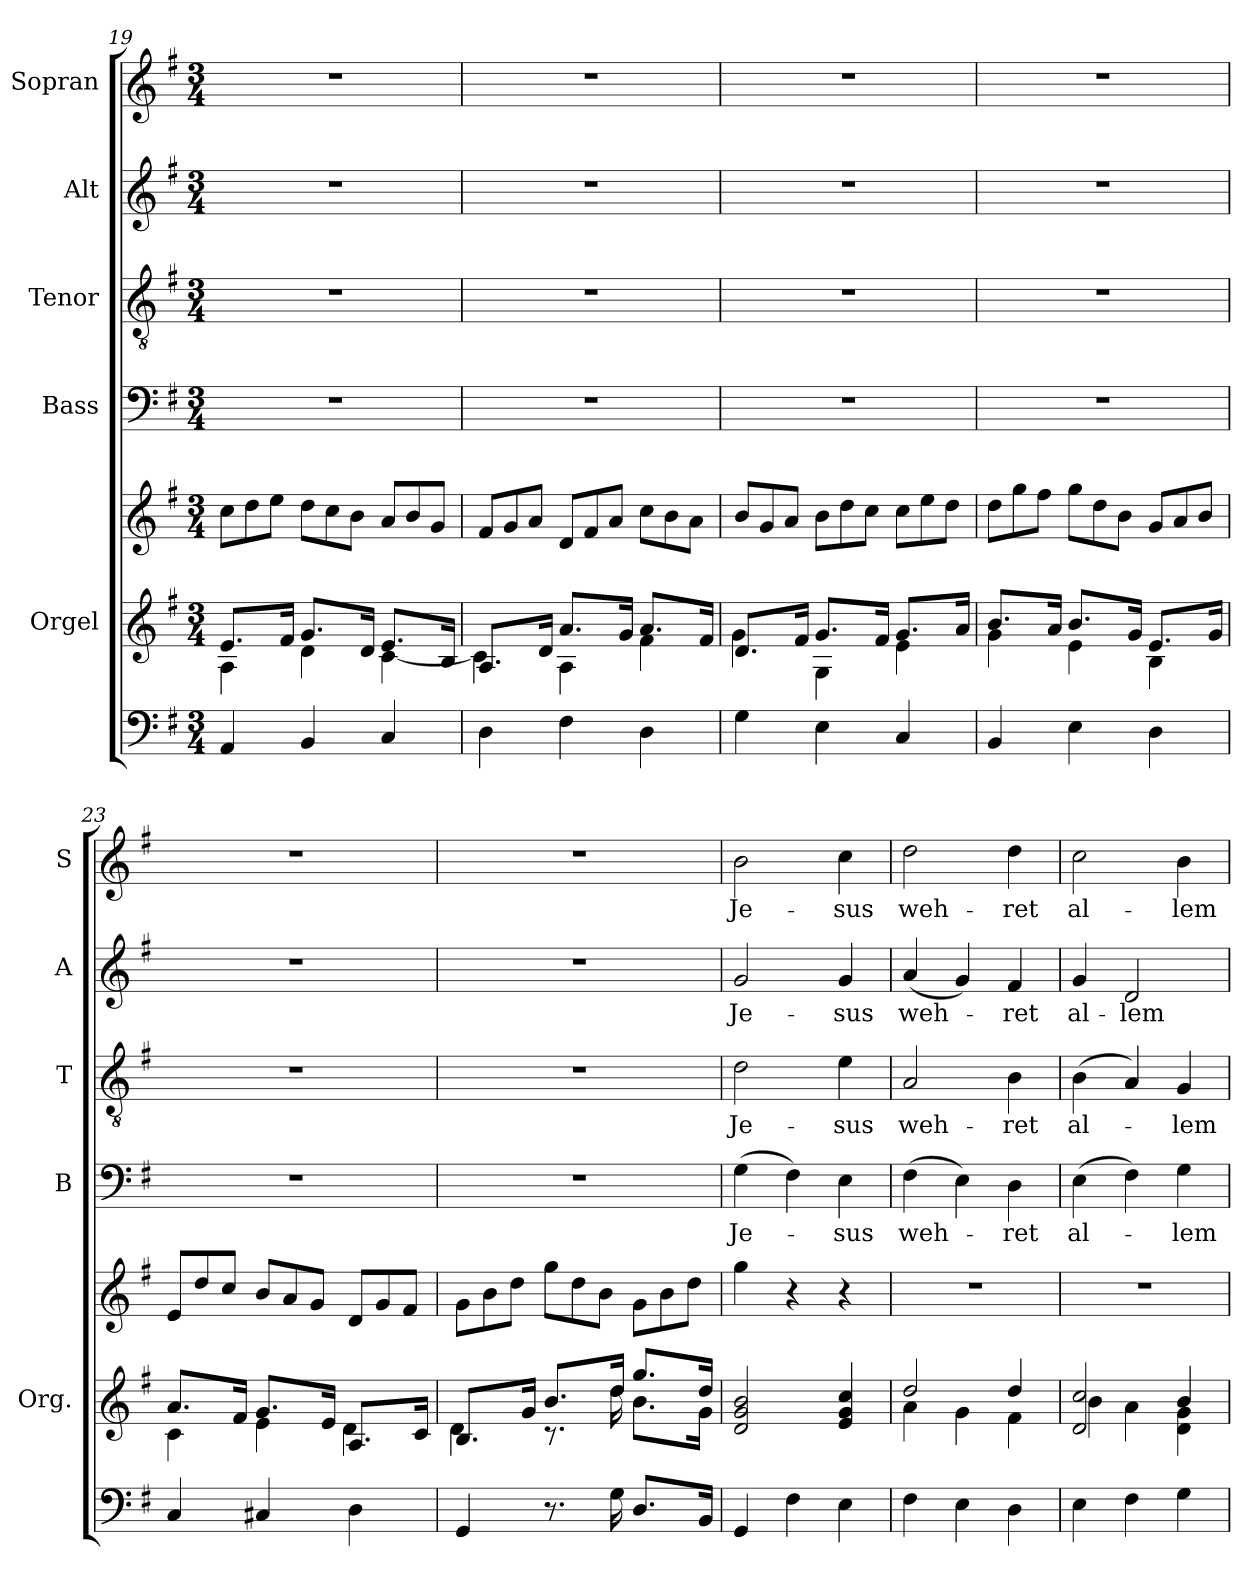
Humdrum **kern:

**kern	**kern	**kern	**kern	**text	**kern	**text	**kern	**text	**kern	**text
*part6	*part5	*part5	*part4	*part4	*part3	*part3	*part2	*part2	*part1	*part1
*staff7	*staff6	*staff5	*staff4	*staff4	*staff3	*staff3	*staff2	*staff2	*staff1	*staff1
*	*I"Orgel	*	*I"Bass	*	*I"Tenor	*	*I"Alt	*	*I"Sopran	*
*	*I'Org.	*	*I'B	*	*I'T	*	*I'A	*	*I'S	*
*clefF4	*clefG2	*clefG2	*clefF4	*	*clefGv2	*	*clefG2	*	*clefG2	*
*ITrd7c12	*	*	*	*	*	*	*	*	*	*
*k[f#]	*k[f#]	*k[f#]	*k[f#]	*	*k[f#]	*	*k[f#]	*	*k[f#]	*
*G:	*G:	*G:	*G:	*	*G:	*	*G:	*	*G:	*
*M3/4	*M3/4	*M3/4	*M3/4	*	*M3/4	*	*M3/4	*	*M3/4	*
=19	=19	=19	=19	=19	=19	=19	=19	=19	=19	=19
*	*^	*	*	*	*	*	*	*	*	*
*	*	*	*Xtuplet	*	*	*	*	*	*	*	*
4AAA/	8.e/L	4A\	12cc\L	2.r	.	2.r	.	2.r	.	2.r	.
.	.	.	12dd\	.	.	.	.	.	.	.	.
.	.	.	12ee\J	.	.	.	.	.	.	.	.
.	16f#/Jk	.	.	.	.	.	.	.	.	.	.
4BBB/	8.g/L	4d\	12dd\L	.	.	.	.	.	.	.	.
.	.	.	12cc\	.	.	.	.	.	.	.	.
.	.	.	12b\J	.	.	.	.	.	.	.	.
.	16d/Jk	.	.	.	.	.	.	.	.	.	.
4CC/	8.e/L	[<4c\	12a/L	.	.	.	.	.	.	.	.
.	.	.	12b/	.	.	.	.	.	.	.	.
.	.	.	12g/J	.	.	.	.	.	.	.	.
.	16B/Jk	.	.	.	.	.	.	.	.	.	.
!!LO:LB:g=z
=20	=20	=20	=20	=20	=20	=20	=20	=20	=20	=20	=20
4DD\	8.A/L	4c\]	12f#/L	2.r	.	2.r	.	2.r	.	2.r	.
.	.	.	12g/	.	.	.	.	.	.	.	.
.	.	.	12a/J	.	.	.	.	.	.	.	.
.	16d/Jk	.	.	.	.	.	.	.	.	.	.
4FF#\	8.a/L	4A\	12d/L	.	.	.	.	.	.	.	.
.	.	.	12f#/	.	.	.	.	.	.	.	.
.	.	.	12a/J	.	.	.	.	.	.	.	.
.	16g/Jk	.	.	.	.	.	.	.	.	.	.
4DD\	8.a/L	4f#\	12cc\L	.	.	.	.	.	.	.	.
.	.	.	12b\	.	.	.	.	.	.	.	.
.	.	.	12a\J	.	.	.	.	.	.	.	.
.	16f#/Jk	.	.	.	.	.	.	.	.	.	.
=21	=21	=21	=21	=21	=21	=21	=21	=21	=21	=21	=21
4GG\	8.d/L	4g\	12b/L	2.r	.	2.r	.	2.r	.	2.r	.
.	.	.	12g/	.	.	.	.	.	.	.	.
.	.	.	12a/J	.	.	.	.	.	.	.	.
.	16f#/Jk	.	.	.	.	.	.	.	.	.	.
4EE\	8.g/L	4G\	12b\L	.	.	.	.	.	.	.	.
.	.	.	12dd\	.	.	.	.	.	.	.	.
.	.	.	12cc\J	.	.	.	.	.	.	.	.
.	16f#/Jk	.	.	.	.	.	.	.	.	.	.
4CC/	8.g/L	4e\	12cc\L	.	.	.	.	.	.	.	.
.	.	.	12ee\	.	.	.	.	.	.	.	.
.	.	.	12dd\J	.	.	.	.	.	.	.	.
.	16a/Jk	.	.	.	.	.	.	.	.	.	.
=22	=22	=22	=22	=22	=22	=22	=22	=22	=22	=22	=22
4BBB/	8.b/L	4g\	12dd\L	2.r	.	2.r	.	2.r	.	2.r	.
.	.	.	12gg\	.	.	.	.	.	.	.	.
.	.	.	12ff#\J	.	.	.	.	.	.	.	.
.	16a/Jk	.	.	.	.	.	.	.	.	.	.
4EE\	8.b/L	4e\	12gg\L	.	.	.	.	.	.	.	.
.	.	.	12dd\	.	.	.	.	.	.	.	.
.	.	.	12b\J	.	.	.	.	.	.	.	.
.	16g/Jk	.	.	.	.	.	.	.	.	.	.
4DD\	8.e/L	4B\	12g/L	.	.	.	.	.	.	.	.
.	.	.	12a/	.	.	.	.	.	.	.	.
.	.	.	12b/J	.	.	.	.	.	.	.	.
.	16g/Jk	.	.	.	.	.	.	.	.	.	.
=23	=23	=23	=23	=23	=23	=23	=23	=23	=23	=23	=23
4CC/	8.a/L	4c\	12e/L	2.r	.	2.r	.	2.r	.	2.r	.
.	.	.	12dd/	.	.	.	.	.	.	.	.
.	.	.	12cc/J	.	.	.	.	.	.	.	.
.	16f#/Jk	.	.	.	.	.	.	.	.	.	.
4CC#X/	8.g/L	4e\	12b/L	.	.	.	.	.	.	.	.
.	.	.	12a/	.	.	.	.	.	.	.	.
.	.	.	12g/J	.	.	.	.	.	.	.	.
.	16e/Jk	.	.	.	.	.	.	.	.	.	.
4DD\	8.A/L	4d\	12d/L	.	.	.	.	.	.	.	.
.	.	.	12g/	.	.	.	.	.	.	.	.
.	.	.	12f#/J	.	.	.	.	.	.	.	.
.	16c/Jk	.	.	.	.	.	.	.	.	.	.
=24	=24	=24	=24	=24	=24	=24	=24	=24	=24	=24	=24
4GGG/	8.B/L	4d\	12g\L	2.r	.	2.r	.	2.r	.	2.r	.
.	.	.	12b\	.	.	.	.	.	.	.	.
.	.	.	12dd\J	.	.	.	.	.	.	.	.
.	16g/Jk	.	.	.	.	.	.	.	.	.	.
8.r	8.b/L	8.rc	12gg\L	.	.	.	.	.	.	.	.
.	.	.	12dd\	.	.	.	.	.	.	.	.
.	.	.	12b\J	.	.	.	.	.	.	.	.
16GG\	16dd/Jk	16dd\	.	.	.	.	.	.	.	.	.
8.DD/L	8.gg/L	8.b\L	12g\L	.	.	.	.	.	.	.	.
.	.	.	12b\	.	.	.	.	.	.	.	.
.	.	.	12dd\J	.	.	.	.	.	.	.	.
16BBB/Jk	16dd/Jk	16g\Jk	.	.	.	.	.	.	.	.	.
=25	=25	=25	=25	=25	=25	=25	=25	=25	=25	=25	=25
!	!	!	!	!	!LO:LY:b	!	!LO:LY:b	!	!LO:LY:b	!	!LO:LY:b
*	*v	*v	*	*	*	*	*	*	*	*	*
4GGG/	2d/ 2g/ 2b/	4gg\	(>4G\	Je-	2d\	Je-	2g/	Je-	2b\	Je-
4FF#\	.	4r	4F#\)	.	.	.	.	.	.	.
!	!	!	!	!LO:LY:b	!	!LO:LY:b	!	!LO:LY:b	!	!LO:LY:b
4EE\	4e/ 4g/ 4cc/	4r	4E\	-sus	4e\	-sus	4g/	-sus	4cc\	-sus
!!LO:PB:g=z
=26	=26	=26	=26	=26	=26	=26	=26	=26	=26	=26
*	*^	*	*	*	*	*	*	*	*	*
!	!	!	!	!	!LO:LY:b	!	!LO:LY:b	!	!LO:LY:b	!	!LO:LY:b
4FF#\	2dd/	4a\	2.r	(>4F#\	weh-	2A/	weh-	(<4a/	weh-	2dd\	weh-
4EE\	.	4g\	.	4E\)	.	.	.	4g/)	.	.	.
!	!	!	!	!	!LO:LY:b	!	!LO:LY:b	!	!LO:LY:b	!	!LO:LY:b
4DD\	4dd/	4f#\	.	4D\	-ret	4B\	-ret	4f#/	-ret	4dd\	-ret
=27	=27	=27	=27	=27	=27	=27	=27	=27	=27	=27	=27
!	!	!	!	!	!LO:LY:b	!	!LO:LY:b	!	!LO:LY:b	!	!LO:LY:b
4EE\	2d/ 2cc/	4b\	2.r	(>4E\	al-	(>4B\	al-	4g/	al-	2cc\	al-
!	!	!	!	!	!	!	!	!	!LO:LY:b	!	!
4FF#\	.	4a\	.	4F#\)	.	4A/)	.	2d/	-lem	.	.
!	!	!	!	!	!LO:LY:b	!	!LO:LY:b	!	!	!	!LO:LY:b
4GG\	4b/	4d\ 4g\	.	4G\	-lem	4G/	-lem	.	.	4b\	-lem
*	*v	*v	*	*	*	*	*	*	*	*	*
=	=	=	=	=	=	=	=	=	=	=
*-	*-	*-	*-	*-	*-	*-	*-	*-	*-	*-
